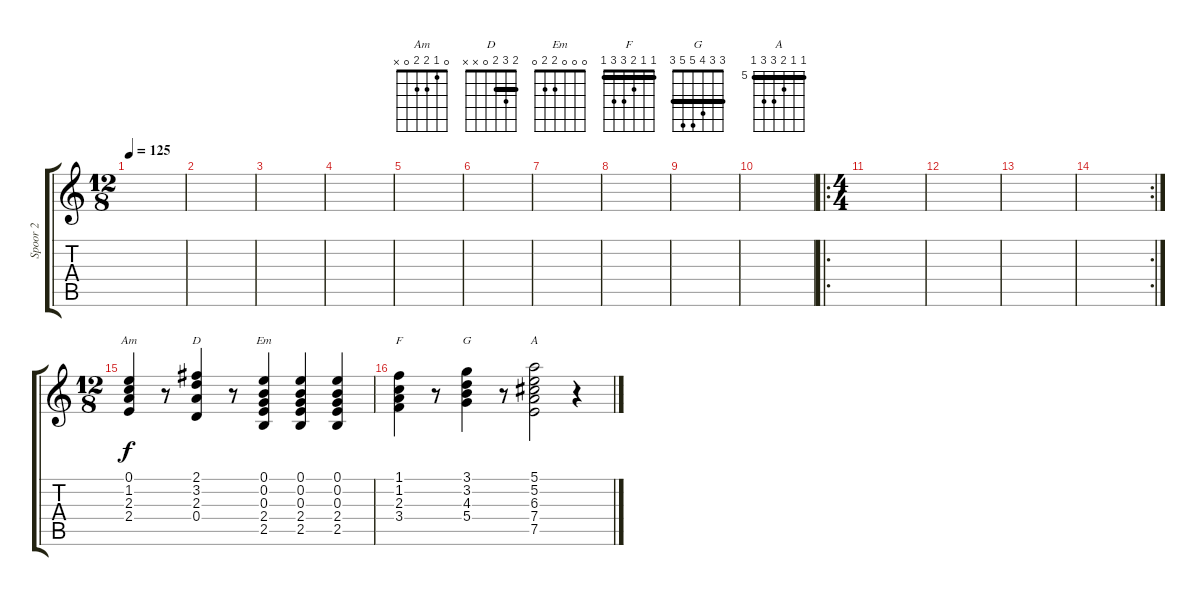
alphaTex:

\track ("Spoor 2" "Spoor 2") {instrument acousticguitarsteel}
\staff {score tabs}
\tuning (E4 B3 G3 D3 A2 E2) {hide}
\chord ("Am" 0 1 2 2 0 x)
\chord ("D" 2 3 2 0 x x) {barre 2}
\chord ("Em" 0 0 0 2 2 0)
\chord ("F" 1 1 2 3 3 1) {barre 1}
\chord ("G" 3 3 4 5 5 3) {barre 3}
\chord ("A" 5 5 6 7 7 5) {firstfret 5 barre 5}
\ts (12 8)
\tempo 125
\clef g2
\ks c
|
|
|
|
|
|
|
|
|
|
\ro
\ts (4 4)
|
|
|
\rc 2
|
\ts (12 8)
(0.1 1.2 2.3 2.4).4{ch "Am"} r.8 (2.1 3.2 2.3 0.4).4{ch "D"} r.8 (0.1 0.2 0.3 2.4 2.5).4{ch "Em"} (0.1 0.2 0.3 2.4 2.5).4 (0.1 0.2 0.3 2.4 2.5).4 |
(1.1 1.2 2.3 3.4).4{ch "F"} r.8 (3.1 3.2 4.3 5.4).4{ch "G"} r.8 (5.1 5.2 6.3 7.4 7.5).2{ch "A"} r.4
